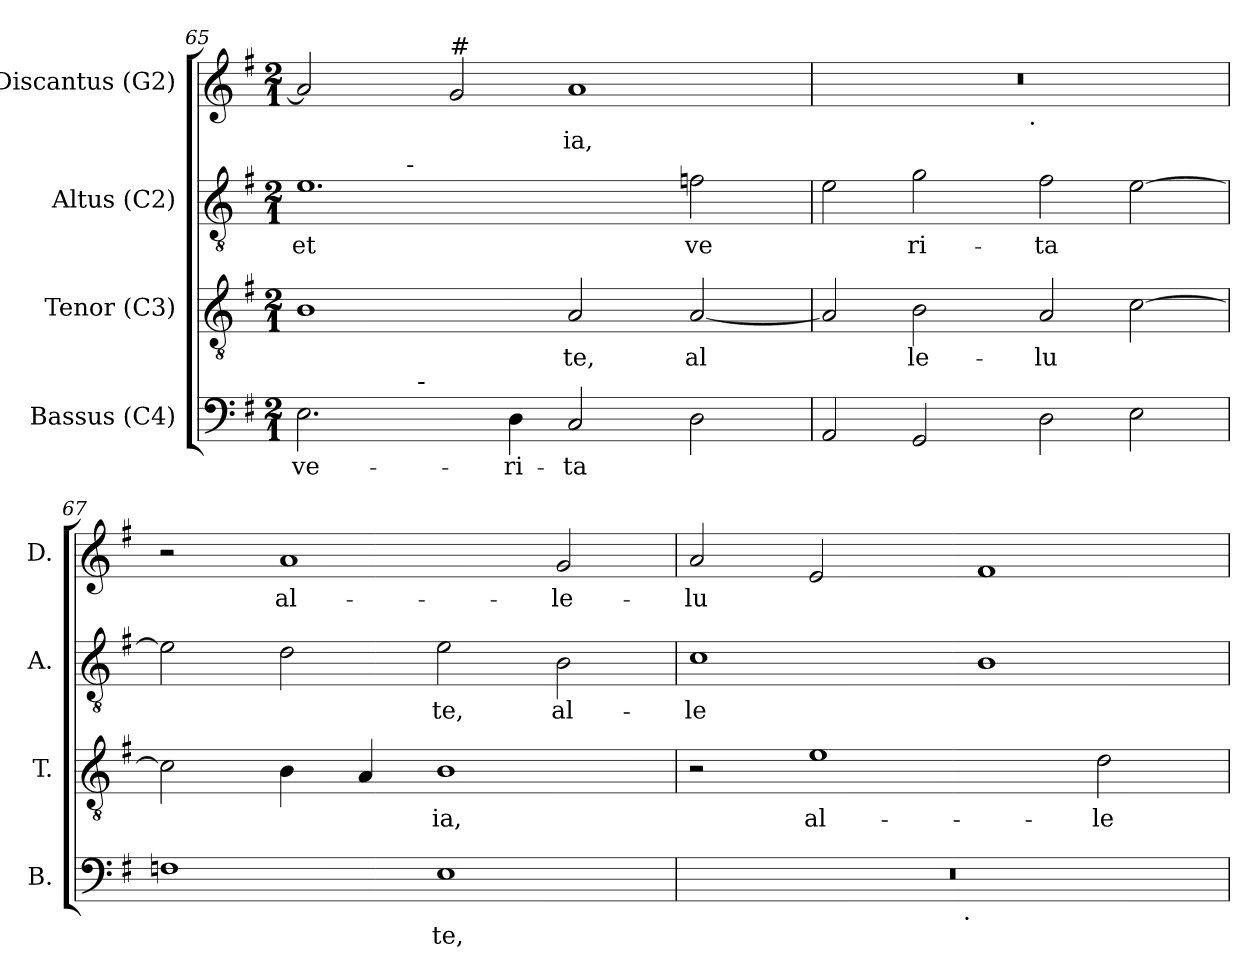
**kern	**text	**kern	**text	**kern	**text	**kern	**text
*part4	*part4	*part3	*part3	*part2	*part2	*part1	*part1
*staff4	*staff4	*staff3	*staff3	*staff2	*staff2	*staff1	*staff1
*I"Bassus (C4)	*	*I"Tenor (C3)	*	*I"Altus (C2)	*	*I"Discantus (G2)	*
*I'B.	*	*I'T.	*	*I'A.	*	*I'D.	*
!!LO:LB:g=z
*clefF4	*	*clefGv2	*	*clefGv2	*	*clefG2	*
*k[f#]	*	*k[f#]	*	*k[f#]	*	*k[f#]	*
*G:	*	*G:	*	*G:	*	*G:	*
*M2/1	*	*M2/1	*	*M2/1	*	*M2/1	*
=65	=65	=65	=65	=65	=65	=65	=65
!	!LO:LY:b:cj	!	!LO:LY:b:cj	!	!LO:LY:b:cj	!	!LO:LY:b:cj
*^	*	*	*	*^	*	*	*
2.E\	4ryy	ve-	1B	.	1.e	4ryy	et	2a/]	--
.	8ryy	.	.	.	.	8ryy	.	.	.
.	32ryy	.	.	.	.	64ryy	.	.	.
!	!	!	!	!	!	!LO:TX:a:t=-	!	!	!
.	.	.	.	.	.	1ryy	.	.	.
!	!LO:TX:a:t=-	!	!	!	!	!	!	!	!
.	1ryy	.	.	.	.	.	.	.	.
!	!	!	!	!	!	!	!	!LO:TX:a:t=#	!
!	!	!	!	!	!	!	!	!	!LO:LY:b:cj
.	.	.	.	.	.	.	.	2g/	--
!	!	!LO:LY:b:cj	!	!	!	!	!	!	!
4D\	.	-ri-	.	.	.	.	.	.	.
!	!	!LO:LY:b:cj	!	!LO:LY:b:cj	!	!	!	!	!LO:LY:b:cj
2C/	.	-ta-	2A/	te,	.	.	.	1a	-ia,
.	.	.	.	.	.	2ryy	.	.	.
.	2ryy	.	.	.	.	.	.	.	.
!	!	!LO:LY:b:cj	!	!LO:LY:b:cj	!	!	!LO:LY:b:cj	!	!
2D\	.	--	[<2A/	al-	2f\	.	ve-	.	.
.	.	.	.	.	.	16..ryy	.	.	.
.	16.ryy	.	.	.	.	.	.	.	.
=66	=66	=66	=66	=66	=66	=66	=66	=66	=66
!	!	!LO:LY:b:cj	!	!LO:LY:b:cj	!	!	!LO:LY:b:cj	!	!
*v	*v	*	*	*	*v	*v	*	*^	*
2AA/	--	2A/]	--	2e\	--	0r	2ryy	.
!	!LO:LY:b:cj	!	!LO:LY:b:cj	!	!LO:LY:b:cj	!	!	!
2GG/	--	2B\	-le-	2g\	-ri-	.	4ryy	.
.	.	.	.	.	.	.	8...ryy	.
!	!	!	!	!	!	!	!LO:TX:b:t=.	!
.	.	.	.	.	.	.	1ryy	.
!	!LO:LY:b:cj	!	!LO:LY:b:cj	!	!LO:LY:b:cj	!	!	!
2D\	--	2A/	-lu-	2f#\	-ta-	.	.	.
!	!LO:LY:b:cj	!	!LO:LY:b:cj	!	!LO:LY:b:cj	!	!	!
2E\	--	[>2c\	--	[>2e\	--	.	.	.
.	.	.	.	.	.	.	64ryy	.
=67	=67	=67	=67	=67	=67	=67	=67	=67
!	!LO:LY:b:cj	!	!LO:LY:b:cj	!	!LO:LY:b:cj	!	!	!
*	*	*	*	*	*	*v	*v	*
1Fn	--	2c\]	--	2e\]	--	2r	.
!	!	!	!LO:LY:b:cj	!	!LO:LY:b:cj	!	!LO:LY:b:cj
.	.	4B\	--	2d\	--	1a	al-
!	!	!	!LO:LY:b:cj	!	!	!	!
.	.	4A/	--	.	.	.	.
!	!LO:LY:b:cj	!	!LO:LY:b:cj	!	!LO:LY:b:cj	!	!
1E	-te,	1B	-ia,	2e\	-te,	.	.
!	!	!	!	!	!LO:LY:b:cj	!	!LO:LY:b:cj
.	.	.	.	2B\	al-	2g/	-le-
=68	=68	=68	=68	=68	=68	=68	=68
!	!	!	!	!	!LO:LY:b:cj	!	!LO:LY:b:cj
*^	*	*	*	*	*	*	*
0r	2ryy	.	2r	.	1c	-le-	2a/	-lu-
!	!	!	!	!LO:LY:b:cj	!	!	!	!LO:LY:b:cj
.	4ryy	.	1e	al-	.	.	2e/	--
.	8...ryy	.	.	.	.	.	.	.
!	!LO:TX:b:t=.	!	!	!	!	!	!	!
.	1ryy	.	.	.	.	.	.	.
!	!	!	!	!	!	!LO:LY:b:cj	!	!LO:LY:b:cj
.	.	.	.	.	1B	--	1f#	--
!	!	!	!	!LO:LY:b:cj	!	!	!	!
.	.	.	2d\	-le-	.	.	.	.
.	64ryy	.	.	.	.	.	.	.
*v	*v	*	*	*	*	*	*	*
=	=	=	=	=	=	=	=
*-	*-	*-	*-	*-	*-	*-	*-
